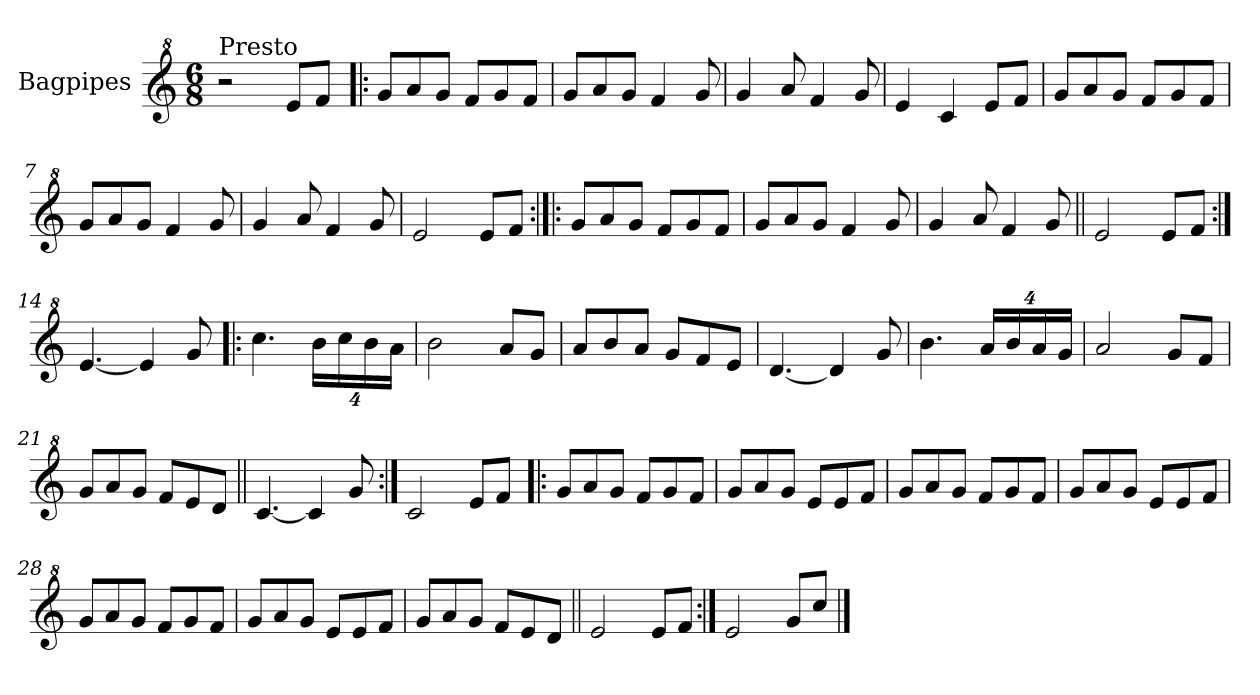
**kern
*part1
*staff1
*I"Bagpipes
*I'Bag
*clefG^2
*k[]
*C:
*M6/8
=1
!LO:TX:a:t=Presto
2r
8ee/L
8ff/J
=2!|:
8gg/L
8aa/
8gg/J
8ff/L
8gg/
8ff/J
=3
8gg/L
8aa/
8gg/J
4ff/
8gg/
=4
4gg/
8aa/
4ff/
8gg/
=5
4ee/
4cc/
8ee/L
8ff/J
=6
8gg/L
8aa/
8gg/J
8ff/L
8gg/
8ff/J
=7
8gg/L
8aa/
8gg/J
4ff/
8gg/
!!LO:LB:g=z
=8
4gg/
8aa/
4ff/
8gg/
=9
2ee/
8ee/L
8ff/J
=10:|!|:
8gg/L
8aa/
8gg/J
8ff/L
8gg/
8ff/J
=11
8gg/L
8aa/
8gg/J
4ff/
8gg/
=12
4gg/
8aa/
4ff/
8gg/
=13||
2ee/
8ee/L
8ff/J
=14:|!
[4.ee/
4ee/]
8gg/
=15!|:
4.ccc\
*Xbrackettup
32%3bb\L
32%3ccc\
32%3bb\
32%3aa\J
!!LO:LB:g=z
=16
2bb\
8aa/L
8gg/J
=17
8aa/L
8bb/
8aa/J
8gg/L
8ff/
8ee/J
=18
[4.dd/
4dd/]
8gg/
=19
4.bb\
32%3aa/L
32%3bb/
32%3aa/
32%3gg/J
=20
2aa/
8gg/L
8ff/J
=21
8gg/L
8aa/
8gg/J
8ff/L
8ee/
8dd/J
=22||
[4.cc/
4cc/]
8gg/
=23:|!
2cc/
8ee/L
8ff/J
!!LO:LB:g=z
=24!|:
8gg/L
8aa/
8gg/J
8ff/L
8gg/
8ff/J
=25
8gg/L
8aa/
8gg/J
8ee/L
8ee/
8ff/J
=26
8gg/L
8aa/
8gg/J
8ff/L
8gg/
8ff/J
=27
8gg/L
8aa/
8gg/J
8ee/L
8ee/
8ff/J
=28
8gg/L
8aa/
8gg/J
8ff/L
8gg/
8ff/J
=29
8gg/L
8aa/
8gg/J
8ee/L
8ee/
8ff/J
!!LO:LB:g=z
=30
8gg/L
8aa/
8gg/J
8ff/L
8ee/
8dd/J
=31||
2ee/
8ee/L
8ff/J
=32:|!
2ee/
8gg/L
8ccc/J
==
*-
